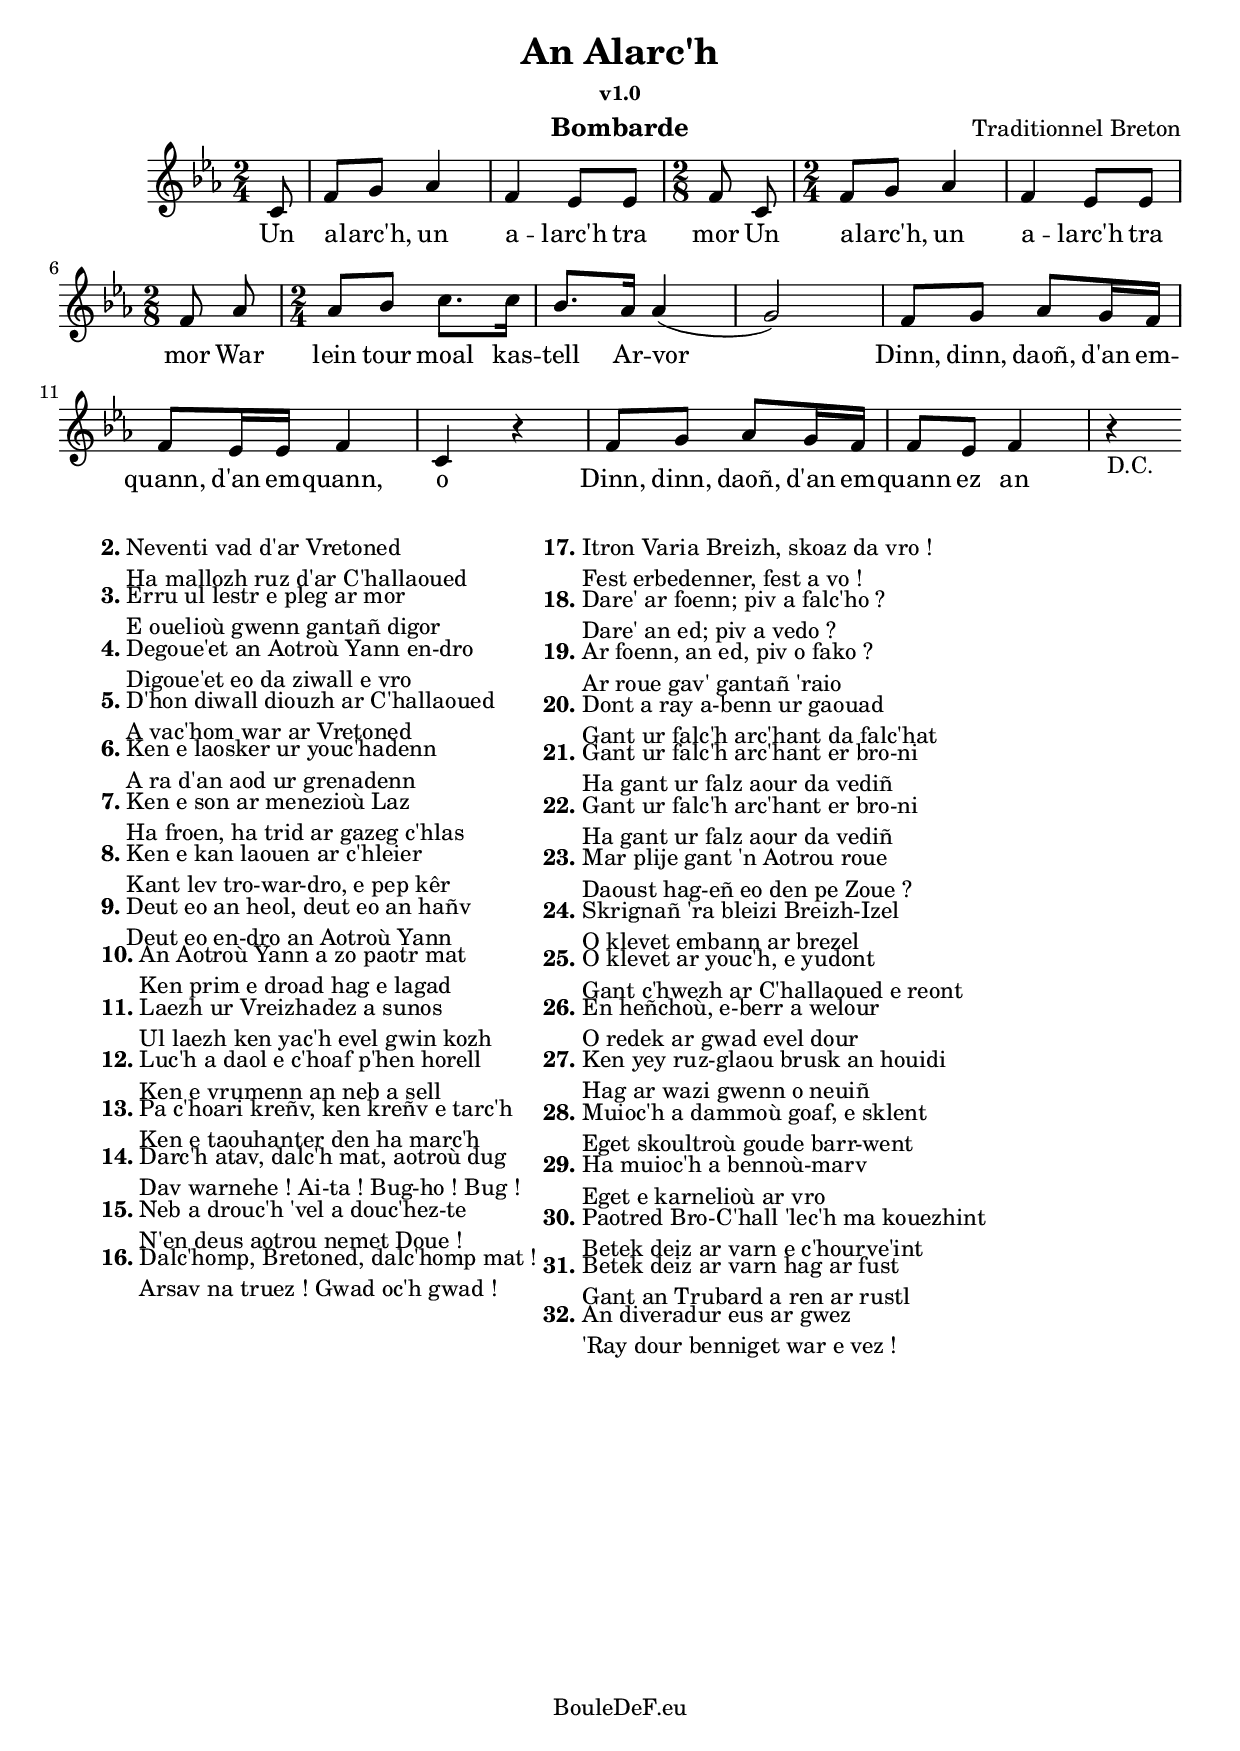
\version "2.14.2"
\include "italiano.ly"

\header {
	title = "An Alarc'h"
	subsubtitle = "v1.0"
	composer = "Traditionnel Breton"
	instrument = "Bombarde"
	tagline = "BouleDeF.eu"
}

\score {
	\new Staff \relative sib {
		\clef treble
		\key mib \major
		\time 2/4

		\partial 8 do8
		fa sol lab4
		| fa mib8 mib
		\time 2/8
		| fa do
		\time 2/4
		| fa sol lab4
		| fa mib8 mib
		\time 2/8
		| fa lab
		\time 2/4
		| lab sib do8. do16
		| sib8. lab16 lab4(
		| sol2)
		%\break
		| fa8 sol lab sol16 fa
		| fa8 mib16 mib fa4
		| do r
		| fa8 sol lab sol16 fa
		| fa8 mib fa4 r_"D.C."
	}
	\addlyrics {
		Un
		| a -- larc'h, un
		| a -- larc'h tra
		| mor Un
		| a -- larc'h, un
		| a -- larc'h tra
		| mor War
		| lein tour moal kas --
		| tell Ar -- vor
		| Dinn, dinn, daoñ, d'an em --
		| quann, d'an em -- quann,
		| o
		| Dinn, dinn, daoñ, d'an em --
		| quann ez an
	}
	\layout {
		\context {
		\Staff
		\override TimeSignature #'break-visibility = #'#(#f #t #t)
		}
	}
}

\markup {
	\hspace #4.0
	\column {
		\line {
			\bold "2."
			\column {
				"Neventi vad d'ar Vretoned"
				"Ha mallozh ruz d'ar C'hallaoued"
			}
		}
		\line {
			\bold "3."
			\column {
				"Erru ul lestr e pleg ar mor"
				"E ouelioù gwenn gantañ digor"
			}
		}
		\line {
			\bold "4."
			\column {
				"Degoue'et an Aotroù Yann en-dro"
				"Digoue'et eo da ziwall e vro"
			}
		}
		\line {
			\bold "5."
			\column {
				"D'hon diwall diouzh ar C'hallaoued"
				"A vac'hom war ar Vretoned"
			}
		}
		\line {
			\bold "6."
			\column {
				"Ken e laosker ur youc'hadenn"
				"A ra d'an aod ur grenadenn"
			}
		}
		\line {
			\bold "7."
			\column {
				"Ken e son ar menezioù Laz"
				"Ha froen, ha trid ar gazeg c'hlas"
			}
		}
		\line {
			\bold "8."
			\column {
				"Ken e kan laouen ar c'hleier"
				"Kant lev tro-war-dro, e pep kêr"
			}
		}
		\line {
			\bold "9."
			\column {
				"Deut eo an heol, deut eo an hañv"
				"Deut eo en-dro an Aotroù Yann"
			}
		}
		\line {
			\bold "10."
			\column {
				"An Aotroù Yann a zo paotr mat"
				"Ken prim e droad hag e lagad"
			}
		}
		\line {
			\bold "11."
			\column {
				"Laezh ur Vreizhadez a sunos"
				"Ul laezh ken yac'h evel gwin kozh"
			}
		}
		\line {
			\bold "12."
			\column {
				"Luc'h a daol e c'hoaf p'hen horell"
				"Ken e vrumenn an neb a sell"
			}
		}
		\line {
			\bold "13."
			\column {
				"Pa c'hoari kreñv, ken kreñv e tarc'h"
				"Ken e taouhanter den ha marc'h"
			}
		}
		\line {
			\bold "14."
			\column {
				"Darc'h atav, dalc'h mat, aotroù dug"
				"Dav warnehe ! Ai-ta ! Bug-ho ! Bug !"
			}
		}
		\line {
			\bold "15."
			\column {
				"Neb a drouc'h 'vel a douc'hez-te"
				"N'en deus aotrou nemet Doue !"
			}
		}
		\line {
			\bold "16."
			\column {
				"Dalc'homp, Bretoned, dalc'homp mat !"
				"Arsav na truez ! Gwad oc'h gwad !"
			}
		}
	}
	\column {
		\line {
			\bold "17."
			\column {
				"Itron Varia Breizh, skoaz da vro !"
				"Fest erbedenner, fest a vo !"
			}
		}
		\line {
			\bold "18."
			\column {
				"Dare' ar foenn; piv a falc'ho ?"
				"Dare' an ed; piv a vedo ?"
			}
		}
		\line {
			\bold "19."
			\column {
				"Ar foenn, an ed, piv o fako ?"
				"Ar roue gav' gantañ 'raio"
			}
		}
		\line {
			\bold "20."
			\column {
				"Dont a ray a-benn ur gaouad"
				"Gant ur falc'h arc'hant da falc'hat"
			}
		}
		\line {
			\bold "21."
			\column {
				"Gant ur falc'h arc'hant er bro-ni"
				"Ha gant ur falz aour da vediñ"
			}
		}
		\line {
			\bold "22."
			\column {
				"Gant ur falc'h arc'hant er bro-ni"
				"Ha gant ur falz aour da vediñ"
			}
		}
		\line {
			\bold "23."
			\column {
				"Mar plije gant 'n Aotrou roue"
				"Daoust hag-eñ eo den pe Zoue ?"
			}
		}
		\line {
			\bold "24."
			\column {
				"Skrignañ 'ra bleizi Breizh-Izel"
				"O klevet embann ar brezel"
			}
		}
		\line {
			\bold "25."
			\column {
				"O klevet ar youc'h, e yudont"
				"Gant c'hwezh ar C'hallaoued e reont"
			}
		}
		\line {
			\bold "26."
			\column {
				"En heñchoù, e-berr a welour"
				"O redek ar gwad evel dour"
			}
		}
		\line {
			\bold "27."
			\column {
				"Ken yey ruz-glaou brusk an houidi"
				"Hag ar wazi gwenn o neuiñ"
			}
		}
		\line {
			\bold "28."
			\column {
				"Muioc'h a dammoù goaf, e sklent"
				"Eget skoultroù goude barr-went"
			}
		}
		\line {
			\bold "29."
			\column {
				"Ha muioc'h a bennoù-marv"
				"Eget e karnelioù ar vro"
			}
		}
		\line {
			\bold "30."
			\column {
				"Paotred Bro-C'hall 'lec'h ma kouezhint"
				"Betek deiz ar varn e c'hourve'int"
			}
		}
		\line {
			\bold "31."
			\column {
				"Betek deiz ar varn hag ar fust"
				"Gant an Trubard a ren ar rustl"
			}
		}
		\line {
			\bold "32."
			\column {
				"An diveradur eus ar gwez"
				"'Ray dour benniget war e vez !"
			}
		}
	}
}
